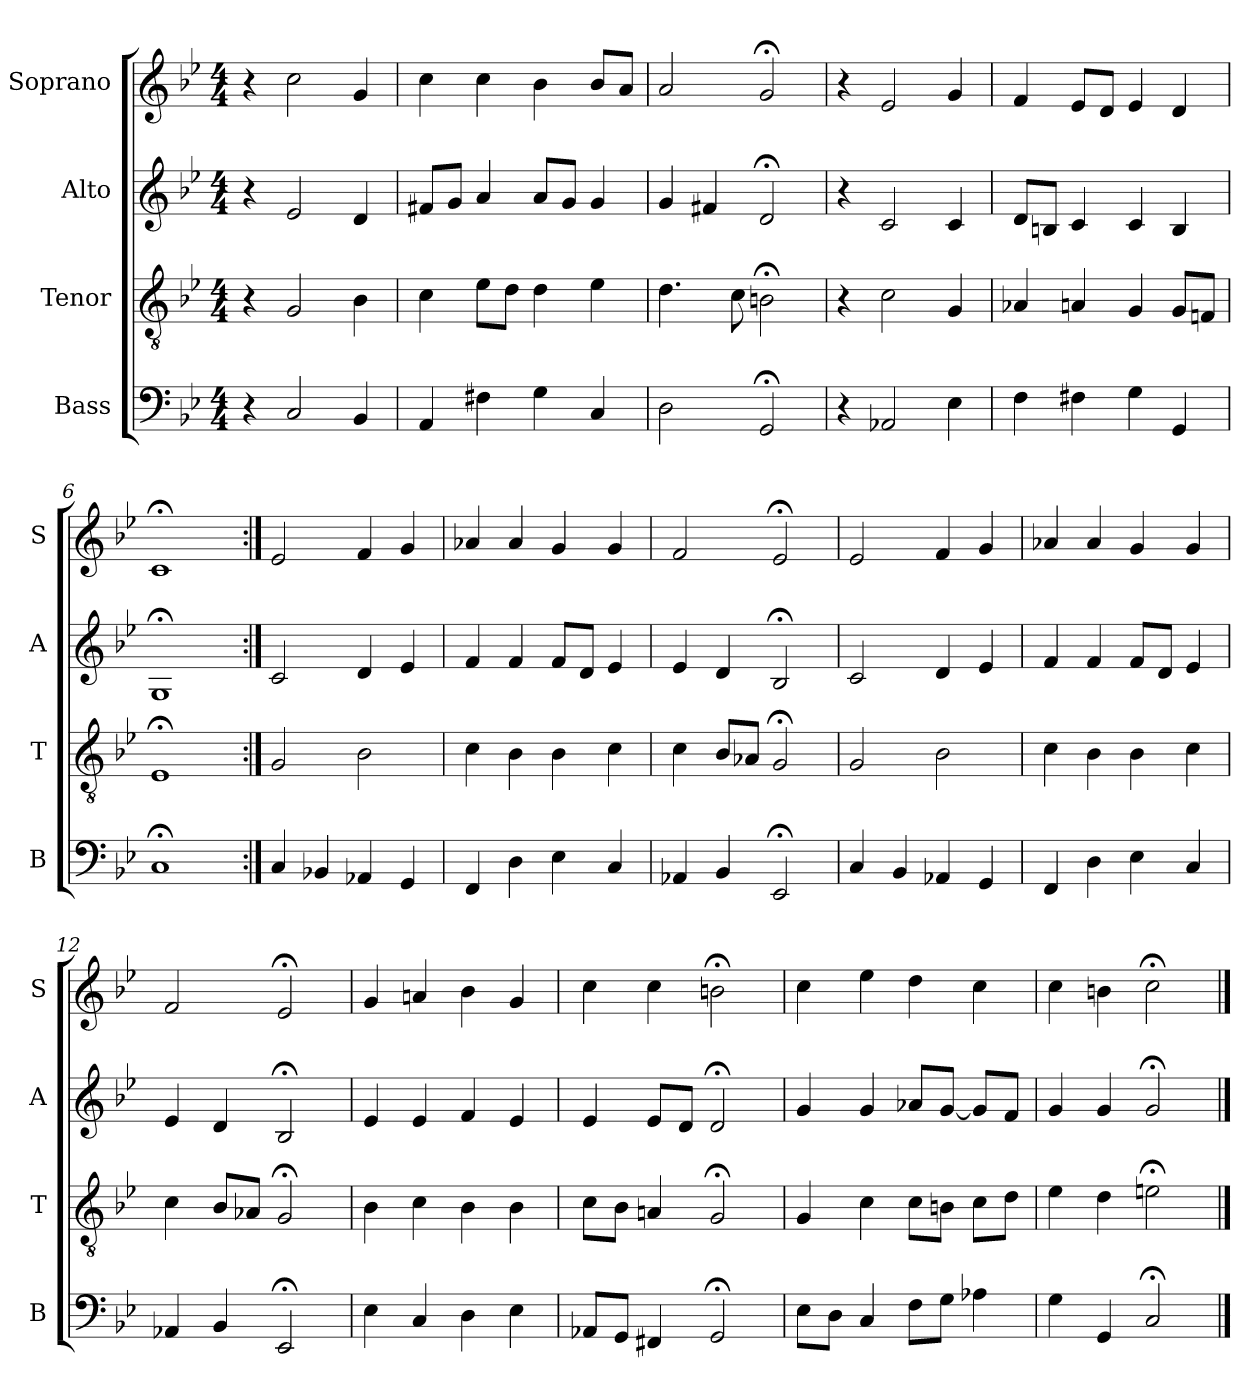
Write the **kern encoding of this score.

**kern	**kern	**kern	**kern
*part4	*part3	*part2	*part1
*staff4	*staff3	*staff2	*staff1
*I"Bass	*I"Tenor	*I"Alto	*I"Soprano
*I'B	*I'T	*I'A	*I'S
*clefF4	*clefGv2	*clefG2	*clefG2
*k[b-e-]	*k[b-e-]	*k[b-e-]	*k[b-e-]
*M4/4	*M4/4	*M4/4	*M4/4
*MM100	*MM100	*MM100	*MM100
=1	=1	=1	=1
4r	4r	4r	4r
2C	2G	2e-	2cc
4BB-	4B-	4d	4g
=2	=2	=2	=2
4AA	4c	8f#XL	4cc
.	.	8gJ	.
4F#X	8e-L	4a	4cc
.	8dJ	.	.
4G	4d	8aL	4b-
.	.	8gJ	.
4C	4e-	4g	8b-L
.	.	.	8aJ
=3	=3	=3	=3
2D	4.d	4g	2a
.	.	4f#X	.
.	8c	.	.
2GG;<	2Bn;<	2d;<	2g;<
=4	=4	=4	=4
4r	4r	4r	4r
2AA-X	2c	2c	2e-
4E-	4G	4c	4g
=5	=5	=5	=5
4F	4A-X	8dL	4f
.	.	8BnJ	.
4F#X	4An	4c	8e-L
.	.	.	8dJ
4G	4G	4c	4e-
4GG	8GL	4B	4d
.	8FnJ	.	.
=6	=6	=6	=6
1C;<	1E-;<	1G;<	1c;<
=7:|!	=7:|!	=7:|!	=7:|!
4C	2G	2c	2e-
4BB-X	.	.	.
4AA-X	2B-	4d	4f
4GG	.	4e-	4g
=8	=8	=8	=8
4FF	4c	4f	4a-X
4D	4B-	4f	4a-
4E-	4B-	8fL	4g
.	.	8dJ	.
4C	4c	4e-	4g
=9	=9	=9	=9
4AA-X	4c	4e-	2f
4BB-	8B-L	4d	.
.	8A-XJ	.	.
2EE-;<	2G;<	2B-;<	2e-;<
=10	=10	=10	=10
4C	2G	2c	2e-
4BB-	.	.	.
4AA-X	2B-	4d	4f
4GG	.	4e-	4g
=11	=11	=11	=11
4FF	4c	4f	4a-X
4D	4B-	4f	4a-
4E-	4B-	8fL	4g
.	.	8dJ	.
4C	4c	4e-	4g
=12	=12	=12	=12
4AA-X	4c	4e-	2f
4BB-	8B-L	4d	.
.	8A-XJ	.	.
2EE-;<	2G;<	2B-;<	2e-;<
=13	=13	=13	=13
4E-	4B-	4e-	4g
4C	4c	4e-	4an
4D	4B-	4f	4b-
4E-	4B-	4e-	4g
=14	=14	=14	=14
8AA-XL	8cL	4e-	4cc
8GGJ	8B-J	.	.
4FF#X	4An	8e-L	4cc
.	.	8dJ	.
2GG;<	2G;<	2d;<	2bn;<
=15	=15	=15	=15
8E-L	4G	4g	4cc
8DJ	.	.	.
4C	4c	4g	4ee-
8FL	8cL	8a-XL	4dd
8GJ	8BnJ	[8gJ	.
4A-X	8cL	8gL]	4cc
.	8dJ	8fJ	.
=16	=16	=16	=16
4G	4e-	4g	4cc
4GG	4d	4g	4bn
2C;<	2en;<	2g;<	2cc;<
==	==	==	==
*-	*-	*-	*-
